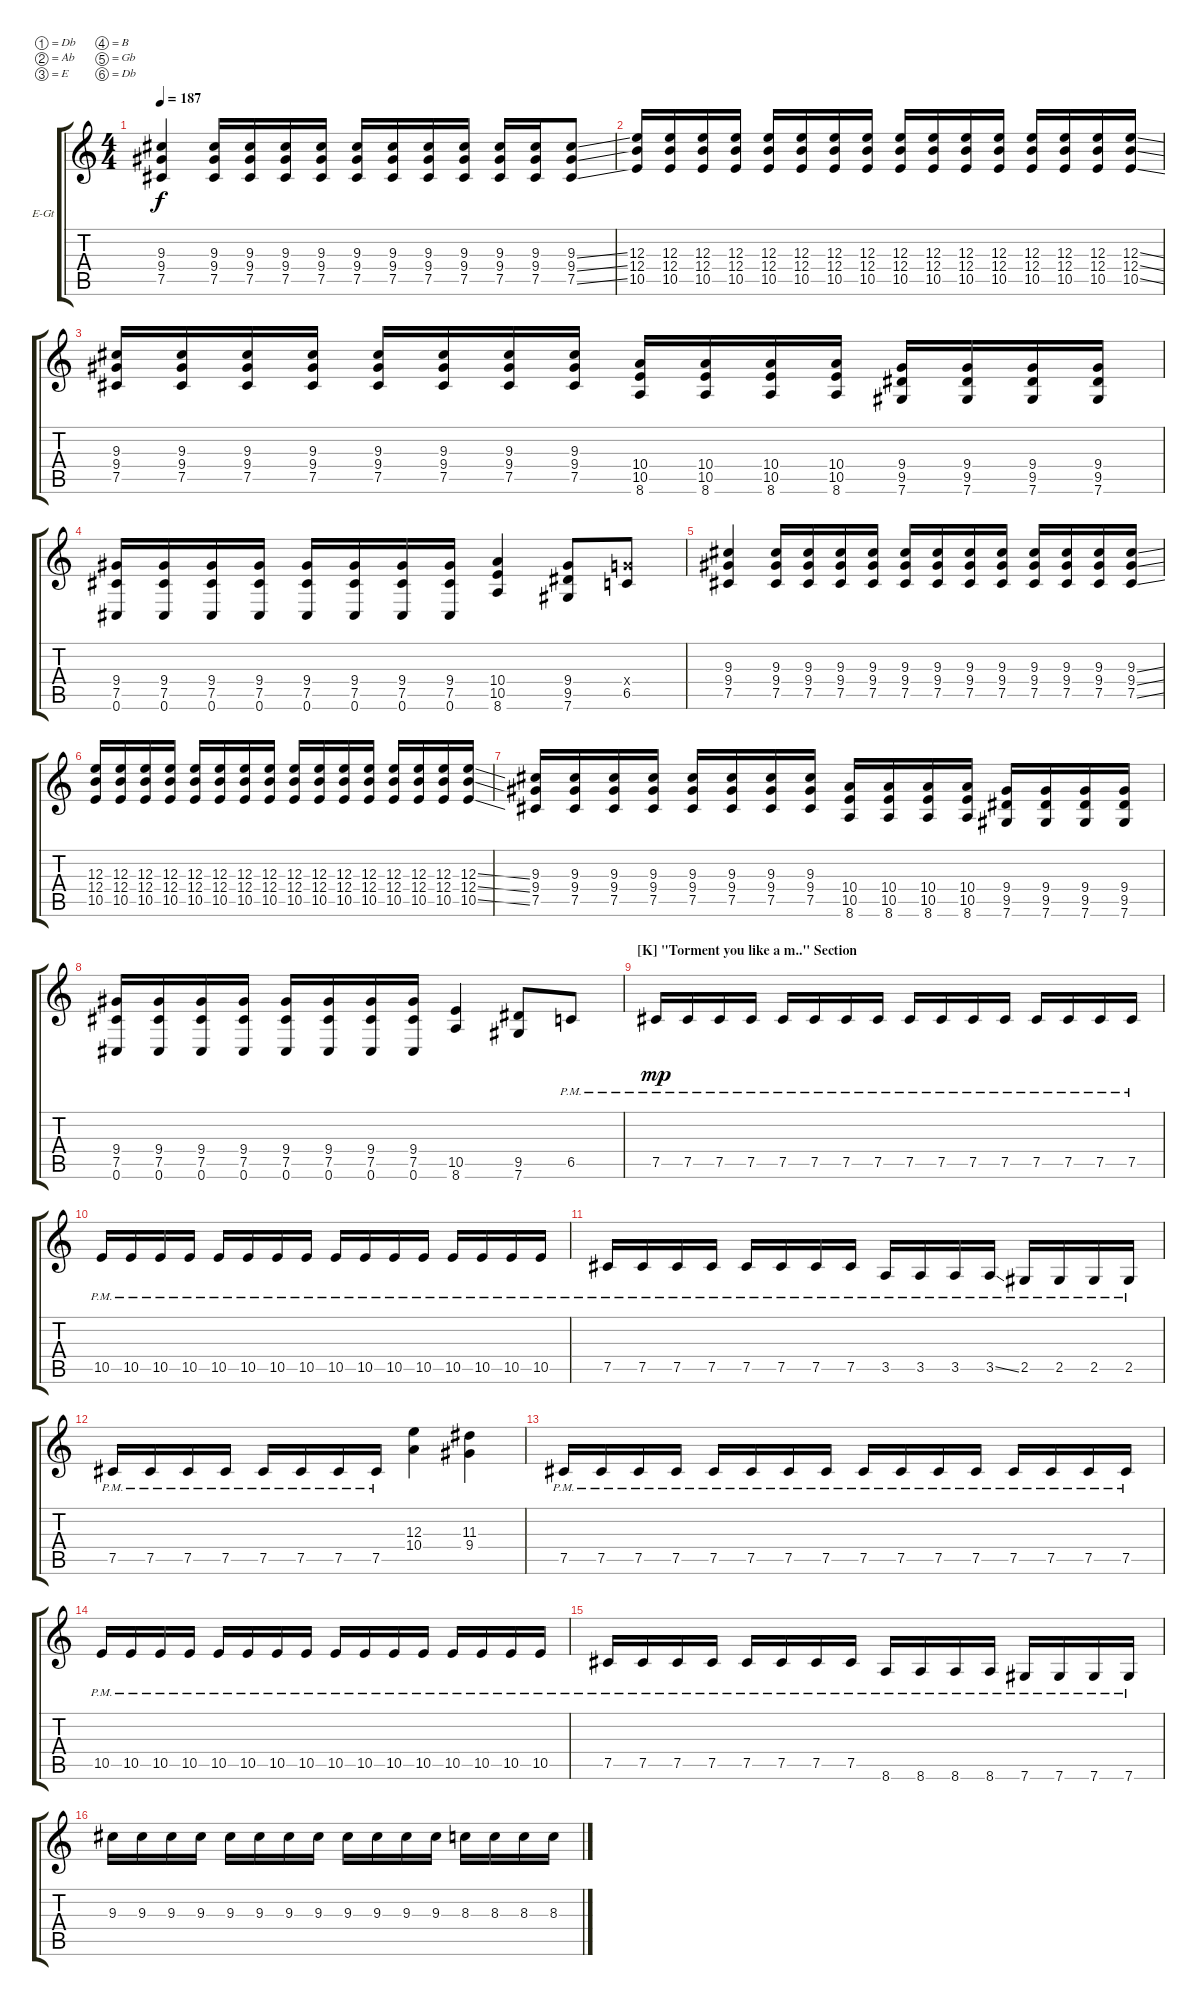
\defaultSystemsLayout 4
\bracketExtendMode groupsimilarinstruments
\firstSystemTrackNameOrientation horizontal
\otherSystemsTrackNameOrientation horizontal
\track ("Left Guitar II / Extras" "E-Gt") {instrument distortionguitar}
\staff {score tabs}
\tuning (Db4 Ab3 E3 B2 Gb2 Db2)
\ts (4 4)
\tempo 187
\clef g2
\scale
0.333333
\ks c
(7.5 9.4 9.3).4{dy f} (7.5 9.4 9.3).16 (7.5 9.4 9.3).16 (7.5 9.4 9.3).16 (7.5 9.4 9.3).16 (7.5 9.4 9.3).16 (7.5 9.4 9.3).16 (7.5 9.4 9.3).16 (7.5 9.4 9.3).16 (7.5 9.4 9.3).16 (7.5 9.4 9.3).16 (7.5{ss} 9.4{ss} 9.3{ss}).8 |
\scale
0.333333 (10.5 12.4 12.3).16 (10.5 12.4 12.3).16 (10.5 12.4 12.3).16 (10.5 12.4 12.3).16 (10.5 12.4 12.3).16 (10.5 12.4 12.3).16 (10.5 12.4 12.3).16 (10.5 12.4 12.3).16 (10.5 12.4 12.3).16 (10.5 12.4 12.3).16 (10.5 12.4 12.3).16 (10.5 12.4 12.3).16 (10.5 12.4 12.3).16 (10.5 12.4 12.3).16 (10.5 12.4 12.3).16 (10.5{ss} 12.4{ss} 12.3{ss}).16 |
\scale
0.333333 (7.5 9.4 9.3).16 (7.5 9.4 9.3).16 (7.5 9.4 9.3).16 (7.5 9.4 9.3).16 (7.5 9.4 9.3).16 (7.5 9.4 9.3).16 (7.5 9.4 9.3).16 (7.5 9.4 9.3).16 (8.6 10.5 10.4).16 (8.6 10.5 10.4).16 (8.6 10.5 10.4).16 (8.6 10.5 10.4).16 (7.6 9.5 9.4).16 (7.6 9.5 9.4).16 (7.6 9.5 9.4).16 (7.6 9.5 9.4).16 |
\scale
0.333333 (0.6 7.5 9.4).16 (0.6 7.5 9.4).16 (0.6 7.5 9.4).16 (0.6 7.5 9.4).16 (0.6 7.5 9.4).16 (0.6 7.5 9.4).16 (0.6 7.5 9.4).16 (0.6 7.5 9.4).16 (8.6 10.5 10.4).4 (7.6 9.5 9.4).8 (6.5 8.4{x}).8 |
\scale
0.333333 (7.5 9.4 9.3).4 (7.5 9.4 9.3).16 (7.5 9.4 9.3).16 (7.5 9.4 9.3).16 (7.5 9.4 9.3).16 (7.5 9.4 9.3).16 (7.5 9.4 9.3).16 (7.5 9.4 9.3).16 (7.5 9.4 9.3).16 (7.5 9.4 9.3).16 (7.5 9.4 9.3).16 (7.5 9.4 9.3).16 (7.5{ss} 9.4{ss} 9.3{ss}).16 |
\scale
0.333333 (10.5 12.4 12.3).16 (10.5 12.4 12.3).16 (10.5 12.4 12.3).16 (10.5 12.4 12.3).16 (10.5 12.4 12.3).16 (10.5 12.4 12.3).16 (10.5 12.4 12.3).16 (10.5 12.4 12.3).16 (10.5 12.4 12.3).16 (10.5 12.4 12.3).16 (10.5 12.4 12.3).16 (10.5 12.4 12.3).16 (10.5 12.4 12.3).16 (10.5 12.4 12.3).16 (10.5 12.4 12.3).16 (10.5{ss} 12.4{ss} 12.3{ss}).16 |
\scale
0.333333 (7.5 9.4 9.3).16 (7.5 9.4 9.3).16 (7.5 9.4 9.3).16 (7.5 9.4 9.3).16 (7.5 9.4 9.3).16 (7.5 9.4 9.3).16 (7.5 9.4 9.3).16 (7.5 9.4 9.3).16 (8.6 10.5 10.4).16 (8.6 10.5 10.4).16 (8.6 10.5 10.4).16 (8.6 10.5 10.4).16 (7.6 9.5 9.4).16 (7.6 9.5 9.4).16 (7.6 9.5 9.4).16 (7.6 9.5 9.4).16 |
\scale
0.333333 (0.6 7.5 9.4).16 (0.6 7.5 9.4).16 (0.6 7.5 9.4).16 (0.6 7.5 9.4).16 (0.6 7.5 9.4).16 (0.6 7.5 9.4).16 (0.6 7.5 9.4).16 (0.6 7.5 9.4).16 (8.6 10.5).4 (7.6 9.5).8 6.5{pm}.8 |
\section ("K" "\"Torment you like a m..\" Section")
\scale
0.333333 7.5{pm}.16{dy mp} 7.5{pm}.16 7.5{pm}.16 7.5{pm}.16 7.5{pm}.16 7.5{pm}.16 7.5{pm}.16 7.5{pm}.16 7.5{pm}.16 7.5{pm}.16 7.5{pm}.16 7.5{pm}.16 7.5{pm}.16 7.5{pm}.16 7.5{pm}.16 7.5{pm}.16 |
\scale
0.333333 10.5{pm}.16 10.5{pm}.16 10.5{pm}.16 10.5{pm}.16 10.5{pm}.16 10.5{pm}.16 10.5{pm}.16 10.5{pm}.16 10.5{pm}.16 10.5{pm}.16 10.5{pm}.16 10.5{pm}.16 10.5{pm}.16 10.5{pm}.16 10.5{pm}.16 10.5{pm}.16 |
\scale
0.333333 7.5{pm}.16 7.5{pm}.16 7.5{pm}.16 7.5{pm}.16 7.5{pm}.16 7.5{pm}.16 7.5{pm}.16 7.5{pm}.16 3.5{pm}.16 3.5{pm}.16 3.5{pm}.16 3.5{ss pm}.16 2.5{pm}.16 2.5{pm}.16 2.5{pm}.16 2.5{pm}.16 |
\scale
0.333333 7.5{pm}.16 7.5{pm}.16 7.5{pm}.16 7.5{pm}.16 7.5{pm}.16 7.5{pm}.16 7.5{pm}.16 7.5{pm}.16 (10.4 12.3).4 (9.4 11.3).4 |
\scale
0.333333 7.5{pm}.16 7.5{pm}.16 7.5{pm}.16 7.5{pm}.16 7.5{pm}.16 7.5{pm}.16 7.5{pm}.16 7.5{pm}.16 7.5{pm}.16 7.5{pm}.16 7.5{pm}.16 7.5{pm}.16 7.5{pm}.16 7.5{pm}.16 7.5{pm}.16 7.5{pm}.16 |
\scale
0.333333 10.5{pm}.16 10.5{pm}.16 10.5{pm}.16 10.5{pm}.16 10.5{pm}.16 10.5{pm}.16 10.5{pm}.16 10.5{pm}.16 10.5{pm}.16 10.5{pm}.16 10.5{pm}.16 10.5{pm}.16 10.5{pm}.16 10.5{pm}.16 10.5{pm}.16 10.5{pm}.16 |
\scale
0.333333 7.5{pm}.16 7.5{pm}.16 7.5{pm}.16 7.5{pm}.16 7.5{pm}.16 7.5{pm}.16 7.5{pm}.16 7.5{pm}.16 8.6{pm}.16 8.6{pm}.16 8.6{pm}.16 8.6{pm}.16 7.6{pm}.16 7.6{pm}.16 7.6{pm}.16 7.6{pm}.16 |
\scale
0.333333 9.3.16 9.3.16 9.3.16 9.3.16 9.3.16 9.3.16 9.3.16 9.3.16 9.3.16 9.3.16 9.3.16 9.3.16 8.3.16 8.3.16 8.3.16 8.3.16
